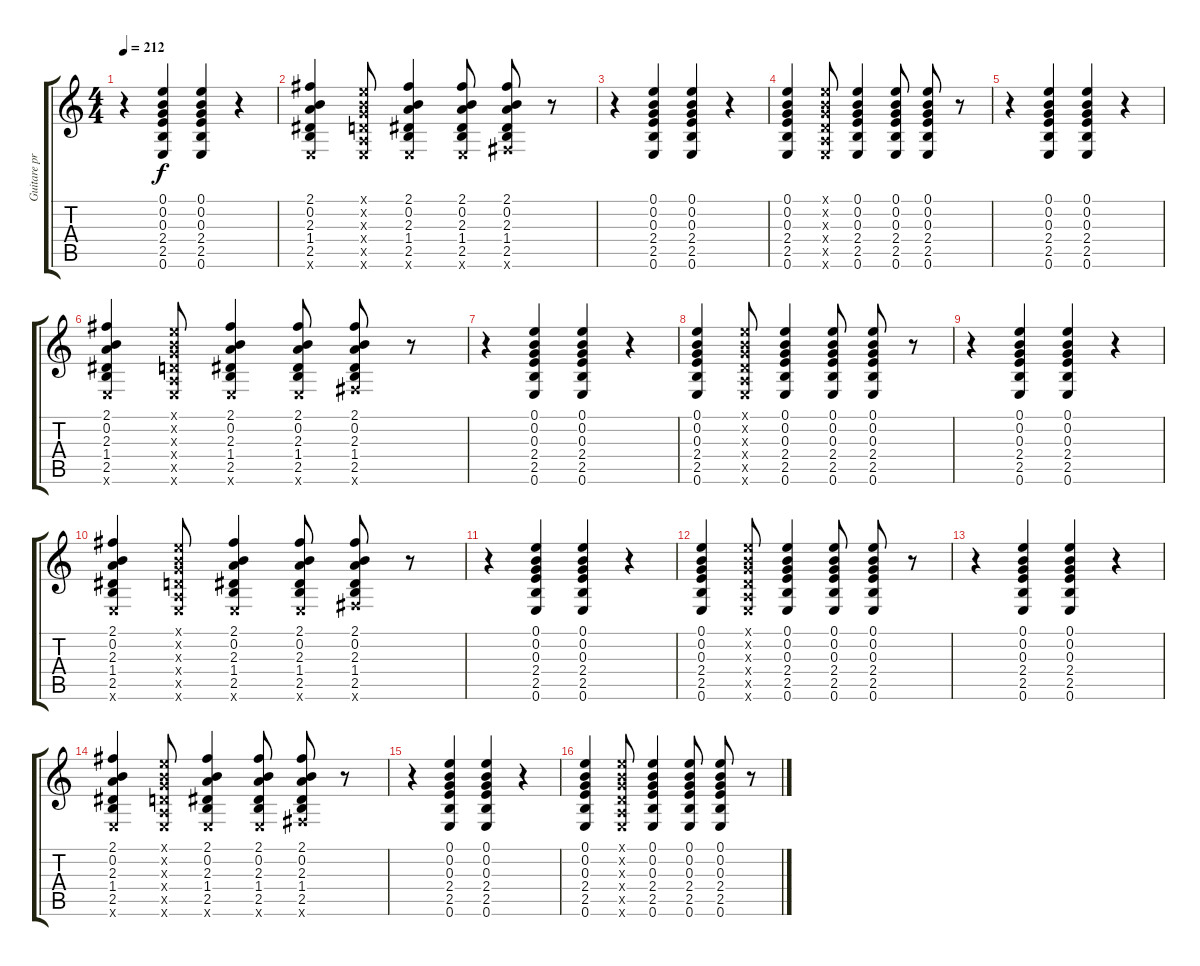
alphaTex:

\track ("Guitare principale (saturée)" "Guitare pr") {instrument overdrivenguitar}
\staff {score tabs}
\tuning (E4 B3 G3 D3 A2 E2) {hide}
\ts (4 4)
\tempo 212
\clef g2
\ks c
r.4{dy f} (0.1 0.2 0.3 2.4 2.5 0.6).4 (0.1 0.2 0.3 2.4 2.5 0.6).4 r.4 |
(2.1 0.2 2.3 1.4 2.5 0.6{x}).4 (0.1{x} 0.2{x} 0.3{x} 0.4{x} 0.5{x} 0.6{x}).8 (2.1 0.2 2.3 1.4 2.5 0.6{x}).4 (2.1 0.2 2.3 1.4 2.5 0.6{x}).8 (2.1 0.2 2.3 1.4 2.5 2.6{x}).8 r.8 |
r.4 (0.1 0.2 0.3 2.4 2.5 0.6).4 (0.1 0.2 0.3 2.4 2.5 0.6).4 r.4 |
(0.1 0.2 0.3 2.4 2.5 0.6).4 (0.1{x} 0.2{x} 0.3{x} 0.4{x} 0.5{x} 0.6{x}).8 (0.1 0.2 0.3 2.4 2.5 0.6).4 (0.1 0.2 0.3 2.4 2.5 0.6).8 (0.1 0.2 0.3 2.4 2.5 0.6).8 r.8 |
r.4 (0.1 0.2 0.3 2.4 2.5 0.6).4 (0.1 0.2 0.3 2.4 2.5 0.6).4 r.4 |
(2.1 0.2 2.3 1.4 2.5 0.6{x}).4 (0.1{x} 0.2{x} 0.3{x} 0.4{x} 0.5{x} 0.6{x}).8 (2.1 0.2 2.3 1.4 2.5 0.6{x}).4 (2.1 0.2 2.3 1.4 2.5 0.6{x}).8 (2.1 0.2 2.3 1.4 2.5 2.6{x}).8 r.8 |
r.4 (0.1 0.2 0.3 2.4 2.5 0.6).4 (0.1 0.2 0.3 2.4 2.5 0.6).4 r.4 |
(0.1 0.2 0.3 2.4 2.5 0.6).4 (0.1{x} 0.2{x} 0.3{x} 0.4{x} 0.5{x} 0.6{x}).8 (0.1 0.2 0.3 2.4 2.5 0.6).4 (0.1 0.2 0.3 2.4 2.5 0.6).8 (0.1 0.2 0.3 2.4 2.5 0.6).8 r.8 |
r.4 (0.1 0.2 0.3 2.4 2.5 0.6).4 (0.1 0.2 0.3 2.4 2.5 0.6).4 r.4 |
(2.1 0.2 2.3 1.4 2.5 0.6{x}).4 (0.1{x} 0.2{x} 0.3{x} 0.4{x} 0.5{x} 0.6{x}).8 (2.1 0.2 2.3 1.4 2.5 0.6{x}).4 (2.1 0.2 2.3 1.4 2.5 0.6{x}).8 (2.1 0.2 2.3 1.4 2.5 2.6{x}).8 r.8 |
r.4 (0.1 0.2 0.3 2.4 2.5 0.6).4 (0.1 0.2 0.3 2.4 2.5 0.6).4 r.4 |
(0.1 0.2 0.3 2.4 2.5 0.6).4 (0.1{x} 0.2{x} 0.3{x} 0.4{x} 0.5{x} 0.6{x}).8 (0.1 0.2 0.3 2.4 2.5 0.6).4 (0.1 0.2 0.3 2.4 2.5 0.6).8 (0.1 0.2 0.3 2.4 2.5 0.6).8 r.8 |
r.4 (0.1 0.2 0.3 2.4 2.5 0.6).4 (0.1 0.2 0.3 2.4 2.5 0.6).4 r.4 |
(2.1 0.2 2.3 1.4 2.5 0.6{x}).4 (0.1{x} 0.2{x} 0.3{x} 0.4{x} 0.5{x} 0.6{x}).8 (2.1 0.2 2.3 1.4 2.5 0.6{x}).4 (2.1 0.2 2.3 1.4 2.5 0.6{x}).8 (2.1 0.2 2.3 1.4 2.5 2.6{x}).8 r.8 |
r.4 (0.1 0.2 0.3 2.4 2.5 0.6).4 (0.1 0.2 0.3 2.4 2.5 0.6).4 r.4 |
(0.1 0.2 0.3 2.4 2.5 0.6).4 (0.1{x} 0.2{x} 0.3{x} 0.4{x} 0.5{x} 0.6{x}).8 (0.1 0.2 0.3 2.4 2.5 0.6).4 (0.1 0.2 0.3 2.4 2.5 0.6).8 (0.1 0.2 0.3 2.4 2.5 0.6).8 r.8
